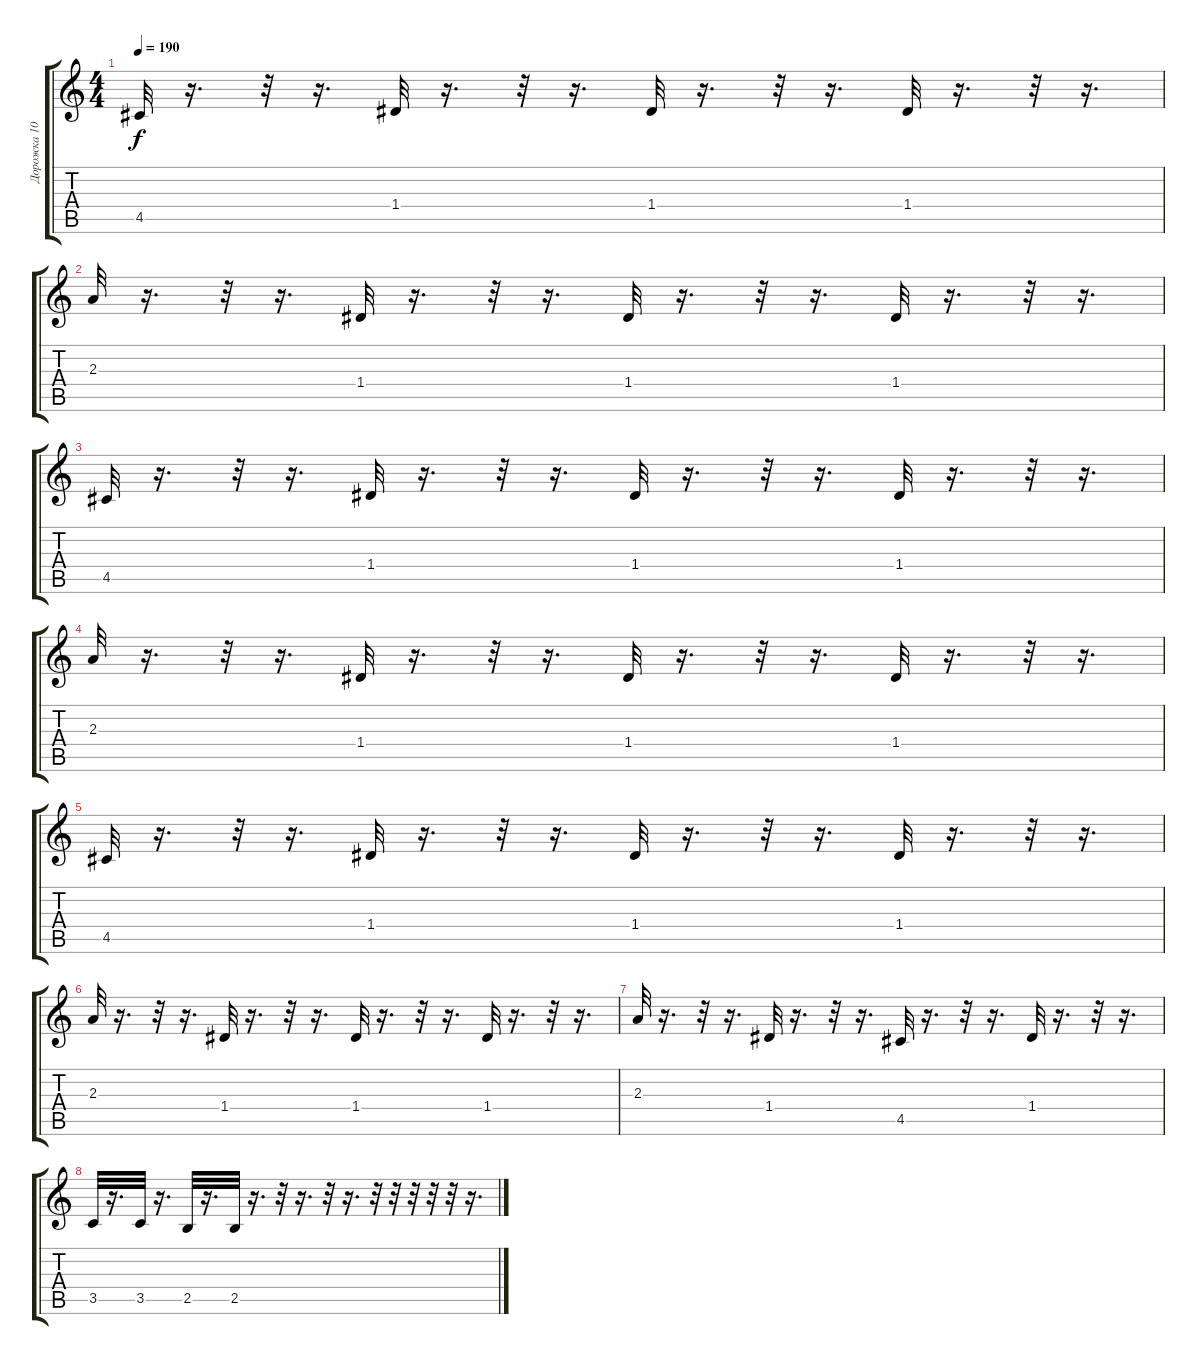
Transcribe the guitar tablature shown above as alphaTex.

\track ("Дорожка 10" "Дорожка 10") {instrument acousticguitarsteel}
\staff {score tabs}
\tuning (E4 B3 G3 D3 A2 E2) {hide}
\ts (4 4)
\tempo 190
\clef g2
\ks c
4.5.32{dy f} r.16{d} r.32 r.16{d} 1.4.32 r.16{d} r.32 r.16{d} 1.4.32 r.16{d} r.32 r.16{d} 1.4.32 r.16{d} r.32 r.16{d} |
2.3.32 r.16{d} r.32 r.16{d} 1.4.32 r.16{d} r.32 r.16{d} 1.4.32 r.16{d} r.32 r.16{d} 1.4.32 r.16{d} r.32 r.16{d} |
4.5.32 r.16{d} r.32 r.16{d} 1.4.32 r.16{d} r.32 r.16{d} 1.4.32 r.16{d} r.32 r.16{d} 1.4.32 r.16{d} r.32 r.16{d} |
2.3.32 r.16{d} r.32 r.16{d} 1.4.32 r.16{d} r.32 r.16{d} 1.4.32 r.16{d} r.32 r.16{d} 1.4.32 r.16{d} r.32 r.16{d} |
4.5.32 r.16{d} r.32 r.16{d} 1.4.32 r.16{d} r.32 r.16{d} 1.4.32 r.16{d} r.32 r.16{d} 1.4.32 r.16{d} r.32 r.16{d} |
2.3.32 r.16{d} r.32 r.16{d} 1.4.32 r.16{d} r.32 r.16{d} 1.4.32 r.16{d} r.32 r.16{d} 1.4.32 r.16{d} r.32 r.16{d} |
2.3.32 r.16{d} r.32 r.16{d} 1.4.32 r.16{d} r.32 r.16{d} 4.5.32 r.16{d} r.32 r.16{d} 1.4.32 r.16{d} r.32 r.16{d} |
3.5.32 r.16{d} 3.5.32 r.16{d} 2.5.32 r.16{d} 2.5.32 r.16{d} r.32 r.16{d} r.32 r.16{d} r.32 r.32 r.32 r.32 r.32 r.16{d}
